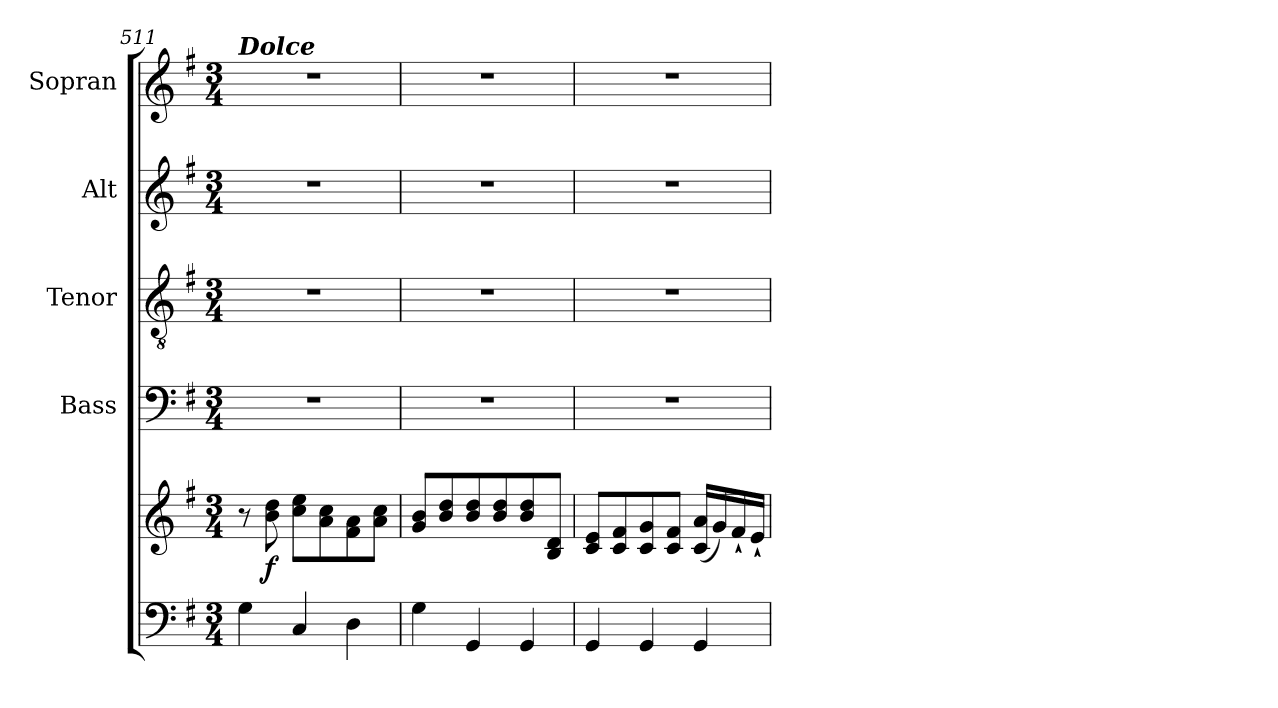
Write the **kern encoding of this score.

**kern	**kern	**dynam	**kern	**kern	**kern	**kern
*part5	*part5	*part5	*part4	*part3	*part2	*part1
*staff6	*staff5	*staff5/6	*staff4	*staff3	*staff2	*staff1
*	*	*	*I"Bass	*I"Tenor	*I"Alt	*I"Sopran
*	*	*	*I'B.	*I'T.	*I'A.	*I'S.
*clefF4	*clefG2	*	*clefF4	*clefGv2	*clefG2	*clefG2
*k[f#]	*k[f#]	*	*k[f#]	*k[f#]	*k[f#]	*k[f#]
*G:	*G:	*	*G:	*G:	*G:	*G:
*M3/4	*M3/4	*	*M3/4	*M3/4	*M3/4	*M3/4
=511	=511	=511	=511	=511	=511	=511
!	!	!	!	!	!	!LO:TX:a:Bi:t=Dolce
4G\	8r	.	2.r	2.r	2.r	2.r
!	!	!LO:DY:b	!	!	!	!
.	8b\ 8dd\	f	.	.	.	.
4C/	8cc\ 8ee\L	.	.	.	.	.
.	8a\ 8cc\	.	.	.	.	.
4D\	8f#\ 8a\	.	.	.	.	.
.	8a\ 8cc\J	.	.	.	.	.
=512	=512	=512	=512	=512	=512	=512
4G\	8g/ 8b/L	.	2.r	2.r	2.r	2.r
.	8b/ 8dd/	.	.	.	.	.
4GG/	8b/ 8dd/	.	.	.	.	.
.	8b/ 8dd/	.	.	.	.	.
4GG/	8b/ 8dd/	.	.	.	.	.
.	8B/ 8d/J	.	.	.	.	.
=513	=513	=513	=513	=513	=513	=513
4GG/	8c/ 8e/L	.	2.r	2.r	2.r	2.r
.	8c/ 8f#/	.	.	.	.	.
4GG/	8c/ 8g/	.	.	.	.	.
.	8c/ 8f#/J	.	.	.	.	.
4GG/	(<16c/ 16a/LL	.	.	.	.	.
.	16g/)	.	.	.	.	.
.	16f#`</	.	.	.	.	.
.	16e`</JJ	.	.	.	.	.
=	=	=	=	=	=	=
*-	*-	*-	*-	*-	*-	*-
